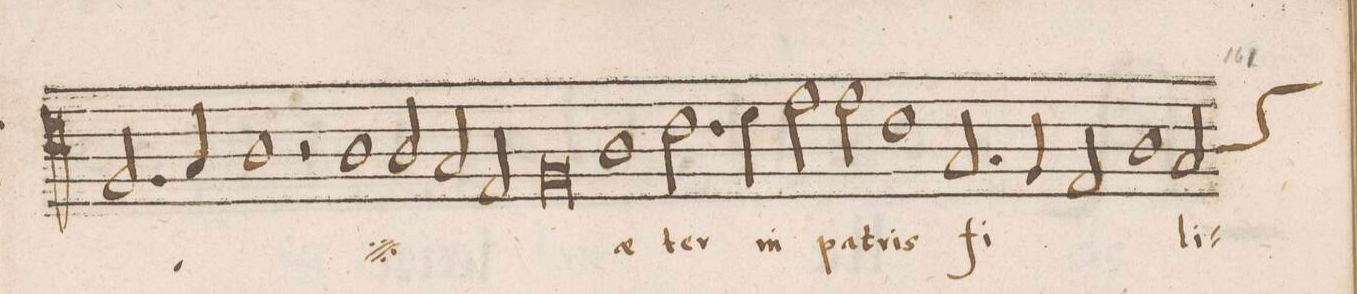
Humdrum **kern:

**kern	**text
*I"ALTVS	*
*clefC4	*
*k[]	*
*met(C|)	*
*M2/1	*
2.F/	.
4G/	.
=19-	=19-
1A	-ru(n)t
2r	.
1A/	quae
=20-	=20-
2A/	por-
2G/	-ta-
2E/	-ue-
=21-	=21-
0F	-ru(n)t
*	*Xij
=22-	=22-
1A	ae-
2.c\	-ter-
4d\	-ni
=23-	=23-
2e\	.
2e\	pa-
1c	-tris
=24-	=24-
2.G/	fi-
4F/	.
2E/	.
1A/	.
=25-	=25-
*custos:A	*
2G/	-li-
*-	*-
